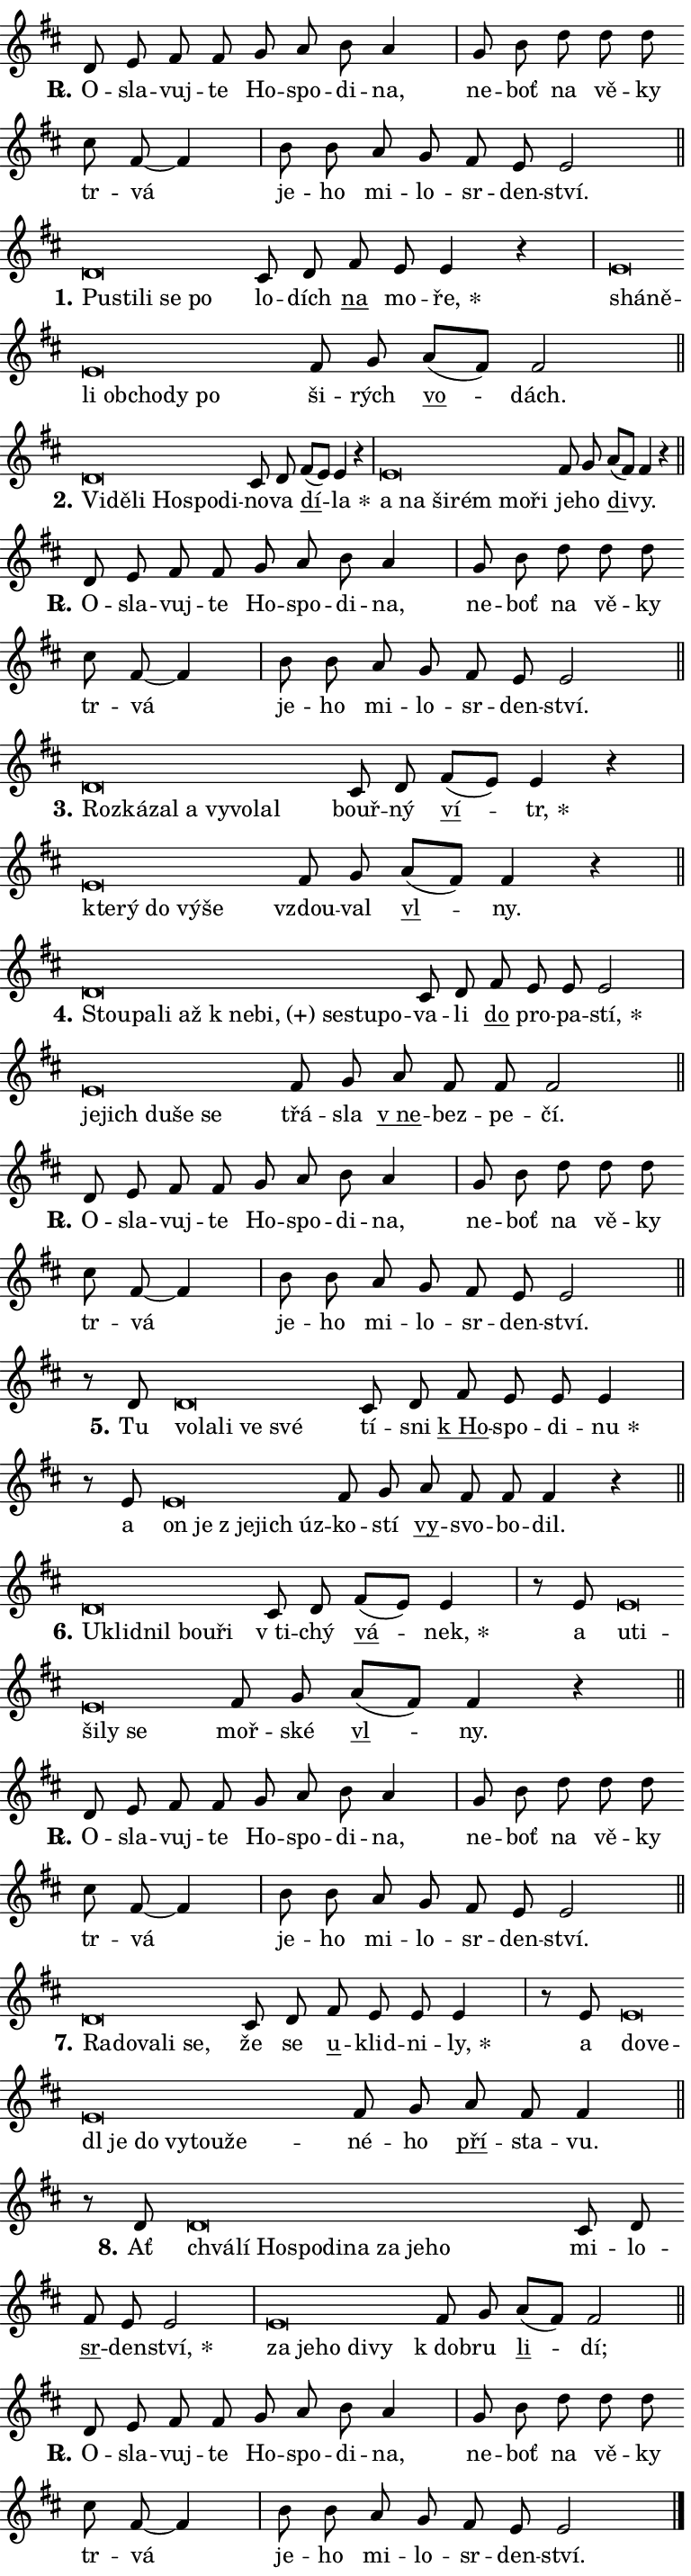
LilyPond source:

\version "2.24.0"
\header { tagline = "" }
\paper {
  indent = 0\cm
  top-margin = 0\cm
  right-margin = 0.13\cm % to fit lyric hyphens
  bottom-margin = 0\cm
  left-margin = 0\cm
  paper-width = 13\cm
  page-breaking = #ly:one-page-breaking
  system-system-spacing.basic-distance = #11
  score-system-spacing.basic-distance = #11
  ragged-last = ##f
}


%% Author: Thomas Morley
%% https://lists.gnu.org/archive/html/lilypond-user/2020-05/msg00002.html
#(define (line-position grob)
"Returns position of @var[grob} in current system:
   @code{'start}, if at first time-step
   @code{'end}, if at last time-step
   @code{'middle} otherwise
"
  (let* ((col (ly:item-get-column grob))
         (ln (ly:grob-object col 'left-neighbor))
         (rn (ly:grob-object col 'right-neighbor))
         (col-to-check-left (if (ly:grob? ln) ln col))
         (col-to-check-right (if (ly:grob? rn) rn col))
         (break-dir-left
           (and
             (ly:grob-property col-to-check-left 'non-musical #f)
             (ly:item-break-dir col-to-check-left)))
         (break-dir-right
           (and
             (ly:grob-property col-to-check-right 'non-musical #f)
             (ly:item-break-dir col-to-check-right))))
        (cond ((eqv? 1 break-dir-left) 'start)
              ((eqv? -1 break-dir-right) 'end)
              (else 'middle))))

#(define (tranparent-at-line-position vctor)
  (lambda (grob)
  "Relying on @code{line-position} select the relevant enry from @var{vctor}.
Used to determine transparency,"
    (case (line-position grob)
      ((end) (not (vector-ref vctor 0)))
      ((middle) (not (vector-ref vctor 1)))
      ((start) (not (vector-ref vctor 2))))))

noteHeadBreakVisibility =
#(define-music-function (break-visibility)(vector?)
"Makes @code{NoteHead}s transparent relying on @var{break-visibility}"
#{
  \override NoteHead.transparent =
    #(tranparent-at-line-position break-visibility)
#})

#(define delete-ledgers-for-transparent-note-heads
  (lambda (grob)
    "Reads whether a @code{NoteHead} is transparent.
If so this @code{NoteHead} is removed from @code{'note-heads} from
@var{grob}, which is supposed to be @code{LedgerLineSpanner}.
As a result ledgers are not printed for this @code{NoteHead}"
    (let* ((nhds-array (ly:grob-object grob 'note-heads))
           (nhds-list
             (if (ly:grob-array? nhds-array)
                 (ly:grob-array->list nhds-array)
                 '()))
           ;; Relies on the transparent-property being done before
           ;; Staff.LedgerLineSpanner.after-line-breaking is executed.
           ;; This is fragile ...
           (to-keep
             (remove
               (lambda (nhd)
                 (ly:grob-property nhd 'transparent #f))
               nhds-list)))
      ;; TODO find a better method to iterate over grob-arrays, similiar
      ;; to filter/remove etc for lists
      ;; For now rebuilt from scratch
      (set! (ly:grob-object grob 'note-heads)  '())
      (for-each
        (lambda (nhd)
          (ly:pointer-group-interface::add-grob grob 'note-heads nhd))
        to-keep))))

squashNotes = {
  \override NoteHead.X-extent = #'(-0.2 . 0.2)
  \override NoteHead.Y-extent = #'(-0.75 . 0)
  \override NoteHead.stencil =
    #(lambda (grob)
       (let ((pos (ly:grob-property grob 'staff-position)))
         (begin
           (if (< pos -7) (display "ERROR: Lower brevis then expected\n") (display ""))
           (if (<= pos -6) ly:text-interface::print ly:note-head::print))))
}
unSquashNotes = {
  \revert NoteHead.X-extent
  \revert NoteHead.Y-extent
  \revert NoteHead.stencil
}

hideNotes = \noteHeadBreakVisibility #begin-of-line-visible
unHideNotes = \noteHeadBreakVisibility #all-visible

% work-around for resetting accidentals
% https://lilypond.org/doc/v2.23/Documentation/notation/displaying-rhythms#unmetered-music
cadenzaMeasure = {
  \cadenzaOff
  \partial 1024 s1024
  \cadenzaOn
}

#(define-markup-command (accent layout props text) (markup?)
  "Underline accented syllable"
  (interpret-markup layout props
    #{\markup \override #'(offset . 4.3) \underline { #text }#}))

responsum = \markup \concat {
  "R" \hspace #-1.05 \path #0.1 #'((moveto 0 0.07) (lineto 0.9 0.8)) \hspace #0.05 "."
}

spaceSize = #0.6828661417322834 % exact space size for TeX Gyre Schola

\layout {
  \context {
    \Staff
    \remove "Time_signature_engraver"
    \override LedgerLineSpanner.after-line-breaking = #delete-ledgers-for-transparent-note-heads
  }
  \context {
    \Lyrics {
      \override LyricSpace.minimum-distance = \spaceSize
      \override LyricText.font-name = #"TeX Gyre Schola"
      \override LyricText.font-size = 1
      \override StanzaNumber.font-name = #"TeX Gyre Schola Bold"
      \override StanzaNumber.font-size = 1
    }
  }
  \context {
    \Score 
    \override NoteHead.text =
      #(lambda (grob) 
        (let ((pos (ly:grob-property grob 'staff-position)))
          #{\markup {
            \combine
              \halign #-0.55 \raise #(if (= pos -6) 0 0.5) \override #'(thickness . 2) \draw-line #'(3.2 . 0)
              \musicglyph "noteheads.sM1"
          }#}))
  }
}

% magnetic-lyrics.ily
%
%   written by
%     Jean Abou Samra <jean@abou-samra.fr>
%     Werner Lemberg <wl@gnu.org>
%
%   adapted by
%     Jiri Hon <jiri.hon@gmail.com>
%
% Version 2022-Apr-15

% https://www.mail-archive.com/lilypond-user@gnu.org/msg149350.html

#(define (Left_hyphen_pointer_engraver context)
   "Collect syllable-hyphen-syllable occurrences in lyrics and store
them in properties.  This engraver only looks to the left.  For
example, if the lyrics input is @code{foo -- bar}, it does the
following.

@itemize @bullet
@item
Set the @code{text} property of the @code{LyricHyphen} grob between
@q{foo} and @q{bar} to @code{foo}.

@item
Set the @code{left-hyphen} property of the @code{LyricText} grob with
text @q{foo} to the @code{LyricHyphen} grob between @q{foo} and
@q{bar}.
@end itemize

Use this auxiliary engraver in combination with the
@code{lyric-@/text::@/apply-@/magnetic-@/offset!} hook."
   (let ((hyphen #f)
         (text #f))
     (make-engraver
      (acknowledgers
       ((lyric-syllable-interface engraver grob source-engraver)
        (set! text grob)))
      (end-acknowledgers
       ((lyric-hyphen-interface engraver grob source-engraver)
        ;(when (not (grob::has-interface grob 'lyric-space-interface))
          (set! hyphen grob)));)
      ((stop-translation-timestep engraver)
       (when (and text hyphen)
         (ly:grob-set-object! text 'left-hyphen hyphen))
       (set! text #f)
       (set! hyphen #f)))))

#(define (lyric-text::apply-magnetic-offset! grob)
   "If the space between two syllables is less than the value in
property @code{LyricText@/.details@/.squash-threshold}, move the right
syllable to the left so that it gets concatenated with the left
syllable.

Use this function as a hook for
@code{LyricText@/.after-@/line-@/breaking} if the
@code{Left_@/hyphen_@/pointer_@/engraver} is active."
   (let ((hyphen (ly:grob-object grob 'left-hyphen #f)))
     (when hyphen
       (let ((left-text (ly:spanner-bound hyphen LEFT)))
         (when (grob::has-interface left-text 'lyric-syllable-interface)
           (let* ((common (ly:grob-common-refpoint grob left-text X))
                  (this-x-ext (ly:grob-extent grob common X))
                  (left-x-ext
                   (begin
                     ;; Trigger magnetism for left-text.
                     (ly:grob-property left-text 'after-line-breaking)
                     (ly:grob-extent left-text common X)))
                  ;; `delta` is the gap width between two syllables.
                  (delta (- (interval-start this-x-ext)
                            (interval-end left-x-ext)))
                  (details (ly:grob-property grob 'details))
                  (threshold (assoc-get 'squash-threshold details 0.2)))
             (when (< delta threshold)
               (let* (;; We have to manipulate the input text so that
                      ;; ligatures crossing syllable boundaries are not
                      ;; disabled.  For languages based on the Latin
                      ;; script this is essentially a beautification.
                      ;; However, for non-Western scripts it can be a
                      ;; necessity.
                      (lt (ly:grob-property left-text 'text))
                      (rt (ly:grob-property grob 'text))
                      (is-space (grob::has-interface hyphen 'lyric-space-interface))
                      (space (if is-space " " ""))
                      (extra-delta (if is-space spaceSize 0))
                      ;; Append new syllable.
                      (ltrt-space (if (and (string? lt) (string? rt))
                                (string-append lt space rt)
                                (make-concat-markup (list lt space rt))))
                      ;; Right-align `ltrt` to the right side.
                      (ltrt-space-markup (grob-interpret-markup
                               grob
                               (make-translate-markup
                                (cons (interval-length this-x-ext) 0)
                                (make-right-align-markup ltrt-space)))))
                 (begin
                   ;; Don't print `left-text`.
                   (ly:grob-set-property! left-text 'stencil #f)
                   ;; Set text and stencil (which holds all collected
                   ;; syllables so far) and shift it to the left.
                   (ly:grob-set-property! grob 'text ltrt-space)
                   (ly:grob-set-property! grob 'stencil ltrt-space-markup)
                   (ly:grob-translate-axis! grob (- (- delta extra-delta)) X))))))))))


#(define (lyric-hyphen::displace-bounds-first grob)
   ;; Make very sure this callback isn't triggered too early.
   (let ((left (ly:spanner-bound grob LEFT))
         (right (ly:spanner-bound grob RIGHT)))
     (ly:grob-property left 'after-line-breaking)
     (ly:grob-property right 'after-line-breaking)
     (ly:lyric-hyphen::print grob)))

squashThreshold = #0.4

\layout {
  \context {
    \Lyrics
    \consists #Left_hyphen_pointer_engraver
    \override LyricText.after-line-breaking =
      #lyric-text::apply-magnetic-offset!
    \override LyricHyphen.stencil = #lyric-hyphen::displace-bounds-first
    \override LyricText.details.squash-threshold = \squashThreshold
    \override LyricHyphen.minimum-distance = 0
    \override LyricHyphen.minimum-length = \squashThreshold
  }
}

squashText = \override LyricText.details.squash-threshold = 9999
unSquashText = \override LyricText.details.squash-threshold = \squashThreshold

leftText = \override LyricText.self-alignment-X = #LEFT
unLeftText = \revert LyricText.self-alignment-X

starOffset = #(lambda (grob) 
                (let ((x_offset (ly:self-alignment-interface::aligned-on-x-parent grob)))
                  (if (= x_offset 0) 0 (+ x_offset 1.2))))

star = #(define-music-function (syllable)(string?)
"Append star separator at the end of a syllable"
#{
  \once \override LyricText.X-offset = #starOffset
  \lyricmode { \markup {
    #syllable
    \override #'((font-name . "TeX Gyre Schola Bold")) \hspace #0.2 \lower #0.65 \larger "*"
  } }
#})

starAccent = #(define-music-function (syllable)(string?)
"Append star separator at the end of a syllable and make accent"
#{
  \once \override LyricText.X-offset = #starOffset
  \lyricmode { \markup {
    \accent #syllable
    \override #'((font-name . "TeX Gyre Schola Bold")) \hspace #0.2 \lower #0.65 \larger "*"
  } }
#})

breath = #(define-music-function (syllable)(string?)
"Append breathing indicator at the end of a syllable"
#{
  \lyricmode { \markup { #syllable "+" } }
#})

optionalBreath = #(define-music-function (syllable)(string?)
"Append optional breathing indicator at the end of a syllable"
#{
  \lyricmode { \markup { #syllable "(+)" } }
#})


\score {
    <<
        \new Voice = "melody" { \cadenzaOn \key d \major \relative { d'8 e fis fis g a b a4 \cadenzaMeasure \bar "|" g8 b d d d \bar "" cis fis,~ fis4 \cadenzaMeasure \bar "|" b8 b a g fis e e2 \cadenzaMeasure \bar "||" \break } }
        \new Lyrics \lyricsto "melody" { \lyricmode { \set stanza = \responsum
O -- sla -- vuj -- te Ho -- spo -- di -- na, ne -- boť na vě -- ky tr -- vá je -- ho mi -- lo -- sr -- den -- ství. } }
    >>
    \layout {}
}

\score {
    <<
        \new Voice = "melody" { \cadenzaOn \key d \major \relative { \squashNotes d'\breve*1/16 \hideNotes \breve*1/16 \bar "" \breve*1/16 \bar "" \breve*1/16 \breve*1/16 \bar "" \unHideNotes \unSquashNotes cis8 d \bar "" fis e e4 r \cadenzaMeasure \bar "|" \squashNotes e\breve*1/16 \hideNotes \breve*1/16 \bar "" \breve*1/16 \bar "" \breve*1/16 \bar "" \breve*1/16 \bar "" \breve*1/16 \breve*1/16 \bar "" \unHideNotes \unSquashNotes fis8 g \bar "" a[( fis)] fis2 \cadenzaMeasure \bar "||" \break } }
        \new Lyrics \lyricsto "melody" { \lyricmode { \set stanza = "1."
\leftText Pu -- \squashText sti -- li se po \unLeftText \unSquashText lo -- dích \markup \accent na mo -- \star ře, \leftText shá -- \squashText ně -- li ob -- cho -- dy po \unLeftText \unSquashText ši -- rých \markup \accent vo -- dách. } }
    >>
    \layout {}
}

\score {
    <<
        \new Voice = "melody" { \cadenzaOn \key d \major \relative { \squashNotes d'\breve*1/16 \hideNotes \breve*1/16 \bar "" \breve*1/16 \bar "" \breve*1/16 \bar "" \breve*1/16 \breve*1/16 \bar "" \unHideNotes \unSquashNotes cis8 d \bar "" fis[( e)] e4 r \cadenzaMeasure \bar "|" \squashNotes e\breve*1/16 \hideNotes \breve*1/16 \bar "" \breve*1/16 \bar "" \breve*1/16 \bar "" \breve*1/16 \breve*1/16 \bar "" \unHideNotes \unSquashNotes fis8 g \bar "" a[( fis)] fis4 r \cadenzaMeasure \bar "||" \break } }
        \new Lyrics \lyricsto "melody" { \lyricmode { \set stanza = "2."
\leftText Vi -- \squashText dě -- li Ho -- spo -- di -- \unLeftText \unSquashText no -- va \markup \accent dí -- \star la \leftText a \squashText na ši -- rém mo -- ři \unLeftText \unSquashText je -- ho \markup \accent di -- vy. } }
    >>
    \layout {}
}

\score {
    <<
        \new Voice = "melody" { \cadenzaOn \key d \major \relative { d'8 e fis fis g a b a4 \cadenzaMeasure \bar "|" g8 b d d d \bar "" cis fis,~ fis4 \cadenzaMeasure \bar "|" b8 b a g fis e e2 \cadenzaMeasure \bar "||" \break } }
        \new Lyrics \lyricsto "melody" { \lyricmode { \set stanza = \responsum
O -- sla -- vuj -- te Ho -- spo -- di -- na, ne -- boť na vě -- ky tr -- vá je -- ho mi -- lo -- sr -- den -- ství. } }
    >>
    \layout {}
}

\score {
    <<
        \new Voice = "melody" { \cadenzaOn \key d \major \relative { \squashNotes d'\breve*1/16 \hideNotes \breve*1/16 \bar "" \breve*1/16 \bar "" \breve*1/16 \bar "" \breve*1/16 \bar "" \breve*1/16 \breve*1/16 \bar "" \unHideNotes \unSquashNotes cis8 d \bar "" fis[( e)] e4 r \cadenzaMeasure \bar "|" \squashNotes e\breve*1/16 \hideNotes \breve*1/16 \bar "" \breve*1/16 \bar "" \breve*1/16 \breve*1/16 \bar "" \unHideNotes \unSquashNotes fis8 g \bar "" a[( fis)] fis4 r \cadenzaMeasure \bar "||" \break } }
        \new Lyrics \lyricsto "melody" { \lyricmode { \set stanza = "3."
\leftText Roz -- \squashText ká -- zal a vy -- vo -- lal \unLeftText \unSquashText bouř -- ný \markup \accent ví -- \star tr, \leftText kte -- \squashText rý do vý -- še \unLeftText \unSquashText vzdou -- val \markup \accent vl -- ny. } }
    >>
    \layout {}
}

\score {
    <<
        \new Voice = "melody" { \cadenzaOn \key d \major \relative { \squashNotes d'\breve*1/16 \hideNotes \breve*1/16 \bar "" \breve*1/16 \bar "" \breve*1/16 \bar "" \breve*1/16 \bar "" \breve*1/16 \bar "" \breve*1/16 \bar "" \breve*1/16 \breve*1/16 \bar "" \unHideNotes \unSquashNotes cis8 d \bar "" fis e e e2 \cadenzaMeasure \bar "|" \squashNotes e\breve*1/16 \hideNotes \breve*1/16 \bar "" \breve*1/16 \bar "" \breve*1/16 \breve*1/16 \bar "" \unHideNotes \unSquashNotes fis8 g \bar "" a fis fis fis2 \cadenzaMeasure \bar "||" \break } }
        \new Lyrics \lyricsto "melody" { \lyricmode { \set stanza = "4."
\leftText Stou -- \squashText pa -- li až "k ne" -- \optionalBreath bi, se -- stu -- po -- \unLeftText \unSquashText va -- li \markup \accent do pro -- pa -- \star stí, \leftText je -- \squashText jich du -- še se \unLeftText \unSquashText třá -- sla \markup \accent "v ne" -- bez -- pe -- čí. } }
    >>
    \layout {}
}

\score {
    <<
        \new Voice = "melody" { \cadenzaOn \key d \major \relative { d'8 e fis fis g a b a4 \cadenzaMeasure \bar "|" g8 b d d d \bar "" cis fis,~ fis4 \cadenzaMeasure \bar "|" b8 b a g fis e e2 \cadenzaMeasure \bar "||" \break } }
        \new Lyrics \lyricsto "melody" { \lyricmode { \set stanza = \responsum
O -- sla -- vuj -- te Ho -- spo -- di -- na, ne -- boť na vě -- ky tr -- vá je -- ho mi -- lo -- sr -- den -- ství. } }
    >>
    \layout {}
}

\score {
    <<
        \new Voice = "melody" { \cadenzaOn \key d \major \relative { r8 d'8 \squashNotes d\breve*1/16 \hideNotes \breve*1/16 \bar "" \breve*1/16 \bar "" \breve*1/16 \breve*1/16 \bar "" \unHideNotes \unSquashNotes cis8 d \bar "" fis e e e4 \cadenzaMeasure \bar "|" r8 e \squashNotes e\breve*1/16 \hideNotes \breve*1/16 \bar "" \breve*1/16 \bar "" \breve*1/16 \breve*1/16 \bar "" \unHideNotes \unSquashNotes fis8 g \bar "" a fis fis fis4 r \cadenzaMeasure \bar "||" \break } }
        \new Lyrics \lyricsto "melody" { \lyricmode { \set stanza = "5."
Tu \leftText vo -- \squashText la -- li ve své \unLeftText \unSquashText tí -- sni \markup \accent "k Ho" -- spo -- di -- \star nu a \leftText on \squashText je "z je" -- jich úz -- \unLeftText \unSquashText ko -- stí \markup \accent vy -- svo -- bo -- dil. } }
    >>
    \layout {}
}

\score {
    <<
        \new Voice = "melody" { \cadenzaOn \key d \major \relative { \squashNotes d'\breve*1/16 \hideNotes \breve*1/16 \bar "" \breve*1/16 \bar "" \breve*1/16 \breve*1/16 \bar "" \unHideNotes \unSquashNotes cis8 d \bar "" fis[( e)] e4 \cadenzaMeasure \bar "|" r8 e8 \squashNotes e\breve*1/16 \hideNotes \breve*1/16 \bar "" \breve*1/16 \bar "" \breve*1/16 \breve*1/16 \bar "" \unHideNotes \unSquashNotes fis8 g \bar "" a[( fis)] fis4 r \cadenzaMeasure \bar "||" \break } }
        \new Lyrics \lyricsto "melody" { \lyricmode { \set stanza = "6."
\leftText U -- \squashText klid -- nil bou -- ři \unLeftText \unSquashText "v ti" -- chý \markup \accent vá -- \star nek, a \leftText u -- \squashText ti -- ši -- ly se \unLeftText \unSquashText moř -- ské \markup \accent vl -- ny. } }
    >>
    \layout {}
}

\score {
    <<
        \new Voice = "melody" { \cadenzaOn \key d \major \relative { d'8 e fis fis g a b a4 \cadenzaMeasure \bar "|" g8 b d d d \bar "" cis fis,~ fis4 \cadenzaMeasure \bar "|" b8 b a g fis e e2 \cadenzaMeasure \bar "||" \break } }
        \new Lyrics \lyricsto "melody" { \lyricmode { \set stanza = \responsum
O -- sla -- vuj -- te Ho -- spo -- di -- na, ne -- boť na vě -- ky tr -- vá je -- ho mi -- lo -- sr -- den -- ství. } }
    >>
    \layout {}
}

\score {
    <<
        \new Voice = "melody" { \cadenzaOn \key d \major \relative { \squashNotes d'\breve*1/16 \hideNotes \breve*1/16 \bar "" \breve*1/16 \bar "" \breve*1/16 \breve*1/16 \bar "" \unHideNotes \unSquashNotes cis8 d \bar "" fis e e e4 \cadenzaMeasure \bar "|" r8 e8 \squashNotes e\breve*1/16 \hideNotes \breve*1/16 \bar "" \breve*1/16 \bar "" \breve*1/16 \bar "" \breve*1/16 \bar "" \breve*1/16 \bar "" \breve*1/16 \breve*1/16 \bar "" \unHideNotes \unSquashNotes fis8 g \bar "" a fis fis4 \cadenzaMeasure \bar "||" \break } }
        \new Lyrics \lyricsto "melody" { \lyricmode { \set stanza = "7."
\leftText Ra -- \squashText do -- va -- li se, \unLeftText \unSquashText že se \markup \accent u -- klid -- ni -- \star ly, a \leftText do -- \squashText ve -- dl je do vy -- tou -- že -- \unLeftText \unSquashText né -- ho \markup \accent pří -- sta -- vu. } }
    >>
    \layout {}
}

\score {
    <<
        \new Voice = "melody" { \cadenzaOn \key d \major \relative { r8 d'8 \squashNotes d\breve*1/16 \hideNotes \breve*1/16 \bar "" \breve*1/16 \bar "" \breve*1/16 \bar "" \breve*1/16 \bar "" \breve*1/16 \bar "" \breve*1/16 \bar "" \breve*1/16 \breve*1/16 \bar "" \unHideNotes \unSquashNotes cis8 d \bar "" fis e e2 \cadenzaMeasure \bar "|" \squashNotes e\breve*1/16 \hideNotes \breve*1/16 \bar "" \breve*1/16 \bar "" \breve*1/16 \breve*1/16 \bar "" \unHideNotes \unSquashNotes fis8 g \bar "" a[( fis)] fis2 \cadenzaMeasure \bar "||" \break } }
        \new Lyrics \lyricsto "melody" { \lyricmode { \set stanza = "8."
Ať \leftText chvá -- \squashText lí Ho -- spo -- di -- na za je -- ho \unLeftText \unSquashText mi -- lo -- \markup \accent sr -- den -- \star ství, \leftText za \squashText je -- ho di -- vy \unLeftText \unSquashText "k dob" -- ru \markup \accent li -- dí; } }
    >>
    \layout {}
}

\score {
    <<
        \new Voice = "melody" { \cadenzaOn \key d \major \relative { d'8 e fis fis g a b a4 \cadenzaMeasure \bar "|" g8 b d d d \bar "" cis fis,~ fis4 \cadenzaMeasure \bar "|" b8 b a g fis e e2 \cadenzaMeasure \bar "||" \break } \bar "|." }
        \new Lyrics \lyricsto "melody" { \lyricmode { \set stanza = \responsum
O -- sla -- vuj -- te Ho -- spo -- di -- na, ne -- boť na vě -- ky tr -- vá je -- ho mi -- lo -- sr -- den -- ství. } }
    >>
    \layout {}
}
